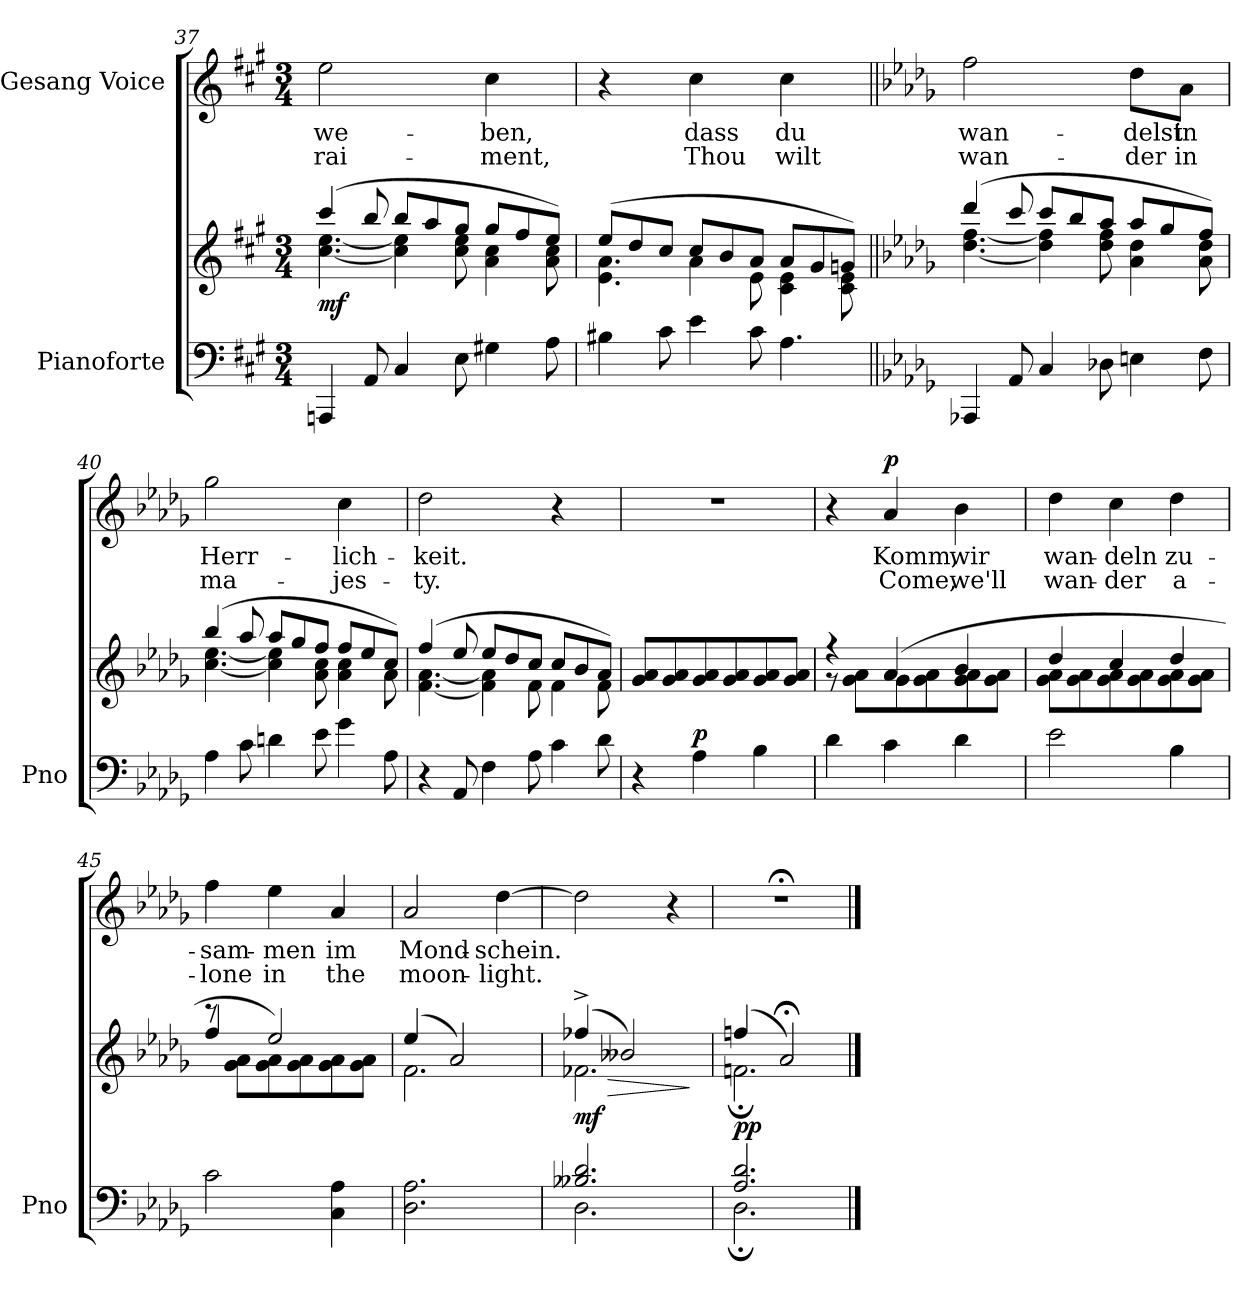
**kern	**kern	**dynam	**kern	**text	**text	**dynam
*part2	*part2	*part2	*part1	*part1	*part1	*part1
*staff3	*staff2	*staff2/3	*staff1	*staff1	*staff1	*staff1
*I"Pianoforte	*	*	*I"Gesang Voice	*	*	*
*I'Pno	*	*	*	*	*	*
*clefF4	*clefG2	*	*clefG2	*	*	*
*k[f#c#g#]	*k[f#c#g#]	*	*k[f#c#g#]	*	*	*
*M3/4	*M3/4	*	*M3/4	*	*	*
*Xtuplet	*Xtuplet	*	*	*	*	*
=37	=37	=37	=37	=37	=37	=37
*	*^	*	*	*	*	*
!	!	!	!LO:DY:b	!	!LO:LY:b	!LO:LY:b	!
6AAAn/	(6ccc#/	[6.cc#\ [6.ee\	mf	2ee\	we-	rai-	.
12AA/	12bb/	.	.	.	.	.	.
6C#/	12bb/L	6cc#\] 6ee\]	.	.	.	.	.
.	12aa/	.	.	.	.	.	.
12E\	12gg#/J	12cc#\ 12ee\	.	.	.	.	.
!	!	!	!	!	!LO:LY:b	!LO:LY:b	!
6G#X\	12gg#/L	6a\ 6cc#\	.	4cc#\	-ben,	-ment,	.
.	12ff#/	.	.	.	.	.	.
12A\	12ee/J)	12a\ 12cc#\	.	.	.	.	.
!!LO:LB:g=z
=38	=38	=38	=38	=38	=38	=38	=38
6B#X\	(12ee/L	6.e\ 6.a\	.	4r	.	.	.
.	12dd/	.	.	.	.	.	.
12c#\	12cc#/J	.	.	.	.	.	.
!	!	!	!	!	!LO:LY:b	!LO:LY:b	!
6e\	12cc#/L	6a\	.	4cc#\	dass	Thou	.
.	12b/	.	.	.	.	.	.
12c#\	12a/J	12e\	.	.	.	.	.
!	!	!	!	!	!LO:LY:b	!LO:LY:b	!
6.A\	12a/L	6c#\ 6e\	.	4cc#\	du	wilt	.
.	12g#/	.	.	.	.	.	.
.	12gn/J)	12c#\ 12e\	.	.	.	.	.
!!LO:LB:g=z
=39||	=39||	=39||	=39||	=39||	=39||	=39||	=39||
*k[b-e-a-d-g-]	*k[b-e-a-d-g-]	*	*	*k[b-e-a-d-g-]	*	*	*
!	!	!	!	!	!LO:LY:b	!LO:LY:b	!
6AAA-X/	(6ddd-/	[6.dd-\ [6.ff\	.	2ff\	wan-	wan-	.
12AA-/	12ccc/	.	.	.	.	.	.
6C/	12ccc/L	6dd-\] 6ff\]	.	.	.	.	.
.	12bb-/	.	.	.	.	.	.
12D-X\	12aa-/J	12dd-\ 12ff\	.	.	.	.	.
!	!	!	!	!	!LO:LY:b	!LO:LY:b	!
6En\	12aa-/L	6a-\ 6dd-\	.	8dd-\L	-delst	-der	.
.	12gg-/	.	.	.	.	.	.
!	!	!	!	!	!LO:LY:b	!LO:LY:b	!
.	.	.	.	8a-\J	in	in	.
12F\	12ff/J)	12a-\ 12dd-\	.	.	.	.	.
=40	=40	=40	=40	=40	=40	=40	=40
!	!	!	!	!	!LO:LY:b	!LO:LY:b	!
6A-\	(6bb-/	[6.cc\ [6.ee-\	.	2gg-\	Herr-	ma-	.
12c\	12aa-/	.	.	.	.	.	.
6dn\	12aa-/L	6cc\] 6ee-\]	.	.	.	.	.
.	12gg-/	.	.	.	.	.	.
12e-\	12ff/J	12a-\ 12cc\	.	.	.	.	.
!	!	!	!	!	!LO:LY:b	!LO:LY:b	!
6g-\	12ff/L	6a-\ 6cc\	.	4cc\	-lich-	-jes-	.
.	12ee-/	.	.	.	.	.	.
12A-\	12cc/J)	12a-\	.	.	.	.	.
=41	=41	=41	=41	=41	=41	=41	=41
!	!	!	!	!	!LO:LY:b	!LO:LY:b	!
6r	(6ff/	[6.f\ [6.a-\	.	2dd-\	-keit.	-ty.	.
12AA-/	12ee-/	.	.	.	.	.	.
6F\	12ee-/L	6f\] 6a-\]	.	.	.	.	.
.	12dd-/	.	.	.	.	.	.
12A-\	12cc/J	12f\	.	.	.	.	.
6c\	12cc/L	6f\	.	4r	.	.	.
.	12b-/	.	.	.	.	.	.
12d-\	12a-/J)	12f\	.	.	.	.	.
*	*v	*v	*	*	*	*	*
=42	=42	=42	=42	=42	=42	=42
4r	8g-/ 8a-/L	.	2.r	.	.	.
.	8g-/ 8a-/	.	.	.	.	.
!	!	!LO:DY:a=2	!	!	!	!
4A-\	8g-/ 8a-/	p	.	.	.	.
.	8g-/ 8a-/	.	.	.	.	.
4B-\	8g-/ 8a-/	.	.	.	.	.
.	8g-/ 8a-/J	.	.	.	.	.
!!LO:PB:g=z
=43	=43	=43	=43	=43	=43	=43
*	*^	*	*	*	*	*
4d-\	4r	8r	.	4r	.	.	.
.	.	8g-\ 8a-\L	.	.	.	.	.
!	!	!	!	!	!LO:LY:b	!LO:LY:b	!LO:DY:a
4c\	(4a-/	8g-\	.	4a-/	Komm,	Come,	p
.	.	8g-\ 8a-\	.	.	.	.	.
!	!	!	!	!	!LO:LY:b	!LO:LY:b	!
4d-\	4b-/	8g-\ 8a-\	.	4b-\	wir	we'll	.
.	.	8g-\ 8a-\J	.	.	.	.	.
!!LO:LB:g=z
=44	=44	=44	=44	=44	=44	=44	=44
!	!	!	!	!	!LO:LY:b	!LO:LY:b	!
2e-\	8g-\ 8a-\L	4dd-/	.	4dd-\	wan-	wan-	.
.	8g-\ 8a-\	.	.	.	.	.	.
!	!	!	!	!	!LO:LY:b	!LO:LY:b	!
.	8g-\ 8a-\	4cc/	.	4cc\	-deln	-der	.
.	8g-\ 8a-\	.	.	.	.	.	.
!	!	!	!	!	!LO:LY:b	!LO:LY:b	!
4B-\	8g-\ 8a-\	4dd-/	.	4dd-\	zu-	a-	.
.	8g-\ 8a-\J	.	.	.	.	.	.
=45	=45	=45	=45	=45	=45	=45	=45
!	!	!	!	!	!LO:LY:b	!LO:LY:b	!
2c\	8r	4ff/	.	4ff\	-sam-	-lone	.
.	8g-\ 8a-\L	.	.	.	.	.	.
!	!	!	!	!	!LO:LY:b	!LO:LY:b	!
.	8g-\ 8a-\	2ee-/)	.	4ee-\	-men	in	.
.	8g-\ 8a-\	.	.	.	.	.	.
!	!	!	!	!	!LO:LY:b	!LO:LY:b	!
4C\ 4A-\	8g-\ 8a-\	.	.	4a-/	im	the	.
.	8g-\ 8a-\J	.	.	.	.	.	.
=46	=46	=46	=46	=46	=46	=46	=46
!	!	!	!	!	!LO:LY:b	!LO:LY:b	!
2.D-\ 2.A-\	(4ee-/	2.f\	.	2a-/	Mond-	moon-	.
.	2a-/)	.	.	.	.	.	.
!	!	!	!	!	!LO:LY:b	!LO:LY:b	!
.	.	.	.	[4dd-\	-schein.	-light.	.
=47	=47	=47	=47	=47	=47	=47	=47
*^	*	*	*	*	*	*	*
!	!	!	!	!LO:HP:b	!	!	!	!
!	!	!	!	!LO:DY:n=1:b	!	!	!	!
2.B--X/ 2.d-/	2.D-\	(4ff-X^/	2.f-X\	> mf	2dd-\]	.	.	.
.	.	2b--X/)	.	.	.	.	.	.
.	.	.	.	.	4r	.	.	.
*v	*v	*	*	*	*	*	*	*
*	*v	*v	*	*	*	*	*
.	.	]	.	.	.	.
=48	=48	=48	=48	=48	=48	=48
*^	*^	*	*	*	*	*
!	!	!	!	!LO:DY:a=2	!	!	!	!
2.A-/ 2.d-/	2.D-;\	(4ffn/	2.fn;\	pp	2.r;<	.	.	.
.	.	2a-;</)	.	.	.	.	.	.
*v	*v	*	*	*	*	*	*	*
*	*v	*v	*	*	*	*	*
==	==	==	==	==	==	==
*-	*-	*-	*-	*-	*-	*-
